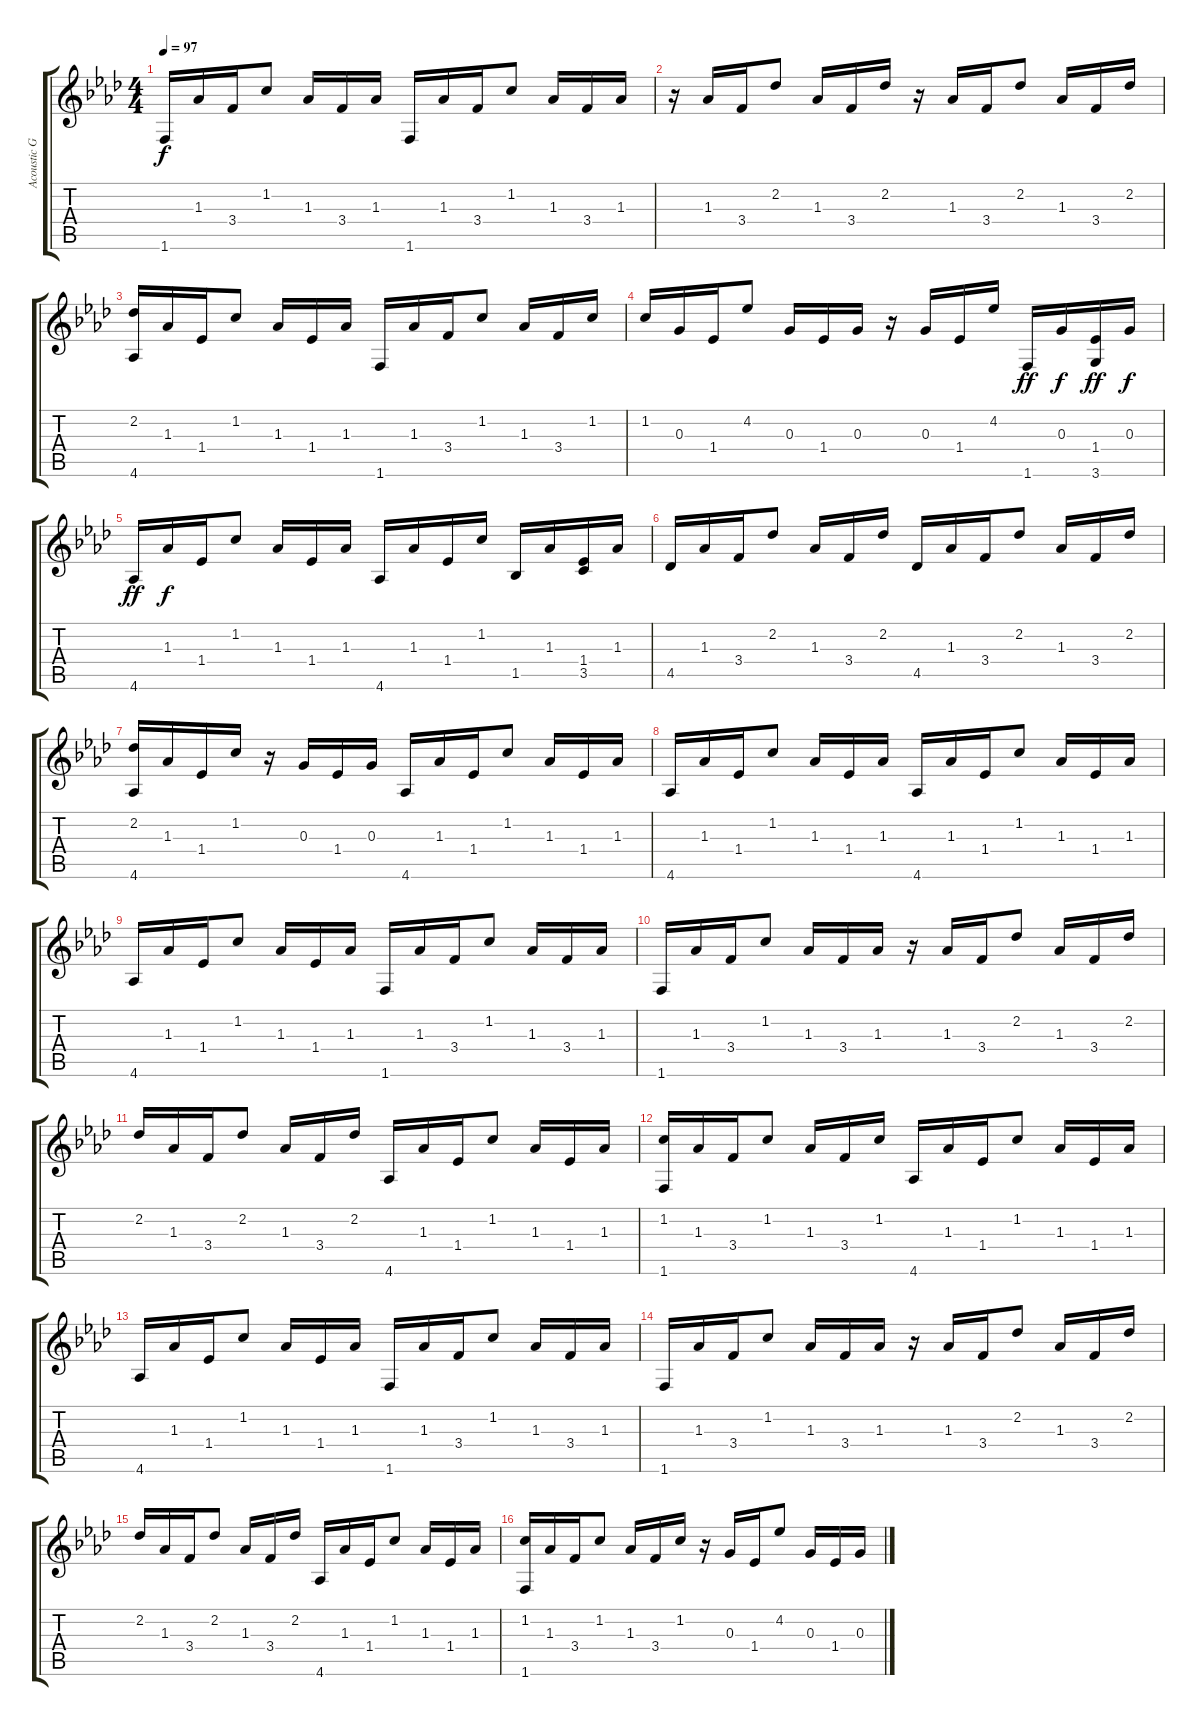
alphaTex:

\track ("Acoustic Guitar" "Acoustic G") {instrument acousticguitarnylon}
\staff {score tabs}
\tuning (E4 B3 G3 D3 A2 E2) {hide}
\ts (4 4)
\tempo 97
\clef g2
\ks ab
1.6.16{dy f} 1.3.16 3.4.16 1.2.8 1.3.16 3.4.16 1.3.16 1.6.16 1.3.16 3.4.16 1.2.8 1.3.16 3.4.16 1.3.16 |
r.16 1.3.16 3.4.16 2.2.8 1.3.16 3.4.16 2.2.16 r.16 1.3.16 3.4.16 2.2.8 1.3.16 3.4.16 2.2.16 |
(2.2 4.6).16 1.3.16 1.4.16 1.2.8 1.3.16 1.4.16 1.3.16 1.6.16 1.3.16 3.4.16 1.2.8 1.3.16 3.4.16 1.2.16 |
1.2.16 0.3.16 1.4.16 4.2.8 0.3.16 1.4.16 0.3.16 r.16 0.3.16 1.4.16 4.2.16 1.6.16{dy ff} 0.3.16{dy f} (1.4 3.6).16{dy ff} 0.3.16{dy f} |
4.6.16{dy ff} 1.3.16{dy f} 1.4.16 1.2.8 1.3.16 1.4.16 1.3.16 4.6.16 1.3.16 1.4.16 1.2.16 1.5.16 1.3.16 (1.4 3.5).16 1.3.16 |
4.5.16 1.3.16 3.4.16 2.2.8 1.3.16 3.4.16 2.2.16 4.5.16 1.3.16 3.4.16 2.2.8 1.3.16 3.4.16 2.2.16 |
(2.2 4.6).16 1.3.16 1.4.16 1.2.16 r.16 0.3.16 1.4.16 0.3.16 4.6.16 1.3.16 1.4.16 1.2.8 1.3.16 1.4.16 1.3.16 |
4.6.16 1.3.16 1.4.16 1.2.8 1.3.16 1.4.16 1.3.16 4.6.16 1.3.16 1.4.16 1.2.8 1.3.16 1.4.16 1.3.16 |
4.6.16 1.3.16 1.4.16 1.2.8 1.3.16 1.4.16 1.3.16 1.6.16 1.3.16 3.4.16 1.2.8 1.3.16 3.4.16 1.3.16 |
1.6.16 1.3.16 3.4.16 1.2.8 1.3.16 3.4.16 1.3.16 r.16 1.3.16 3.4.16 2.2.8 1.3.16 3.4.16 2.2.16 |
2.2.16 1.3.16 3.4.16 2.2.8 1.3.16 3.4.16 2.2.16 4.6.16 1.3.16 1.4.16 1.2.8 1.3.16 1.4.16 1.3.16 |
(1.2 1.6).16 1.3.16 3.4.16 1.2.8 1.3.16 3.4.16 1.2.16 4.6.16 1.3.16 1.4.16 1.2.8 1.3.16 1.4.16 1.3.16 |
4.6.16 1.3.16 1.4.16 1.2.8 1.3.16 1.4.16 1.3.16 1.6.16 1.3.16 3.4.16 1.2.8 1.3.16 3.4.16 1.3.16 |
1.6.16 1.3.16 3.4.16 1.2.8 1.3.16 3.4.16 1.3.16 r.16 1.3.16 3.4.16 2.2.8 1.3.16 3.4.16 2.2.16 |
2.2.16 1.3.16 3.4.16 2.2.8 1.3.16 3.4.16 2.2.16 4.6.16 1.3.16 1.4.16 1.2.8 1.3.16 1.4.16 1.3.16 |
(1.2 1.6).16 1.3.16 3.4.16 1.2.8 1.3.16 3.4.16 1.2.16 r.16 0.3.16 1.4.16 4.2.8 0.3.16 1.4.16 0.3.16
